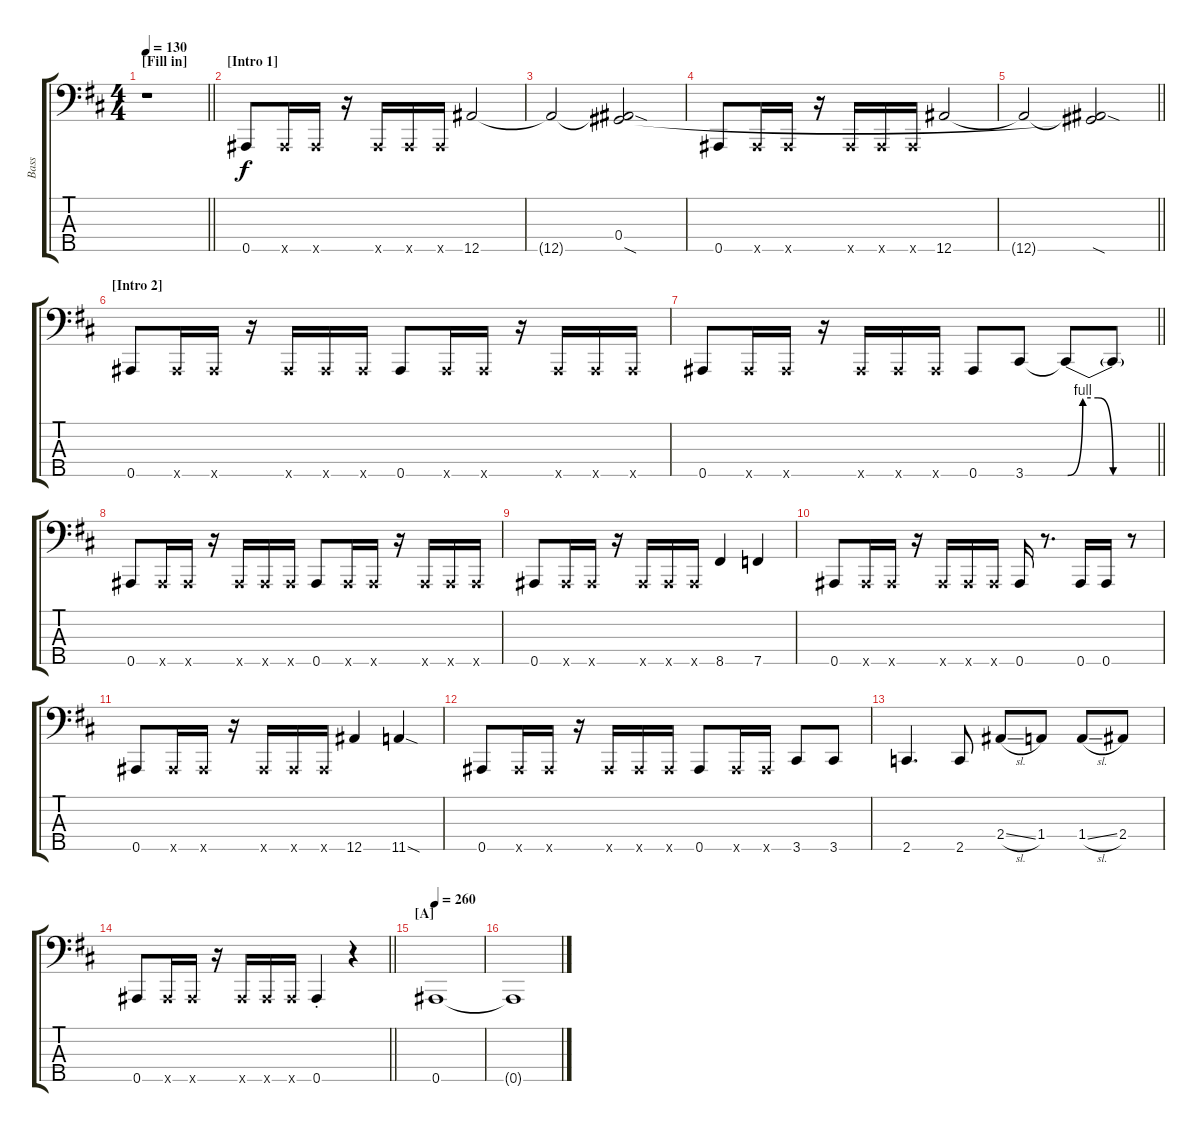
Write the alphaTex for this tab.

\track ("Bass" "Bass") {instrument slapbass1}
\staff {score tabs}
\tuning (B2 Gb2 Db2 Ab1 Bb0) {hide}
\ts (4 4)
\section ("" "[Fill in]")
\tempo 130
\clef f4
\barLineRight lightlight
\ks bminor
r.1{dy f instrument slapbass1} |
\section ("" "[Intro 1]")
0.5.8 0.5{x}.16 0.5{x}.16 r.16 0.5{x}.16 0.5{x}.16 0.5{x}.16 12.5.2 |
12.5{t}.2 (0.4 12.5{sod t}).2 |
0.5.8 0.5{x}.16 0.5{x}.16 r.16 0.5{x}.16 0.5{x}.16 0.5{x}.16 12.5.2 |
\barLineRight lightlight
12.5{t}.2 (0.4{t} 12.5{sod t}).2 |
\section ("" "[Intro 2]")
0.5.8 0.5{x}.16 0.5{x}.16 r.16 0.5{x}.16 0.5{x}.16 0.5{x}.16 0.5.8 0.5{x}.16 0.5{x}.16 r.16 0.5{x}.16 0.5{x}.16 0.5{x}.16 |
\barLineRight lightlight
0.5.8 0.5{x}.16 0.5{x}.16 r.16 0.5{x}.16 0.5{x}.16 0.5{x}.16 0.5.8 3.5.8 3.5{be (custom 0 0 10 4 20 4 30 0 60 0) t}.8 3.5{t}.8 |
\section ("" "")
0.5.8 0.5{x}.16 0.5{x}.16 r.16 0.5{x}.16 0.5{x}.16 0.5{x}.16 0.5.8 0.5{x}.16 0.5{x}.16 r.16 0.5{x}.16 0.5{x}.16 0.5{x}.16 |
0.5.8 0.5{x}.16 0.5{x}.16 r.16 0.5{x}.16 0.5{x}.16 0.5{x}.16 8.5.4 7.5.4 |
0.5.8 0.5{x}.16 0.5{x}.16 r.16 0.5{x}.16 0.5{x}.16 0.5{x}.16 0.5.16 r.8{d} 0.5.16 0.5.16 r.8 |
0.5.8 0.5{x}.16 0.5{x}.16 r.16 0.5{x}.16 0.5{x}.16 0.5{x}.16 12.5.4 11.5{sod}.4 |
0.5.8 0.5{x}.16 0.5{x}.16 r.16 0.5{x}.16 0.5{x}.16 0.5{x}.16 0.5.8 0.5{x}.16 0.5{x}.16 3.5.8 3.5.8 |
2.5.4{d} 2.5.8 2.4{sl}.8 1.4.8 1.4{sl}.8 2.4.8 |
\barLineRight lightlight
0.5.8 0.5{x}.16 0.5{x}.16 r.16 0.5{x}.16 0.5{x}.16 0.5{x}.16 0.5{st}.4 r.4 |
\section ("" "[A]")
\tempo 260
0.5.1 |
0.5{t}.1
